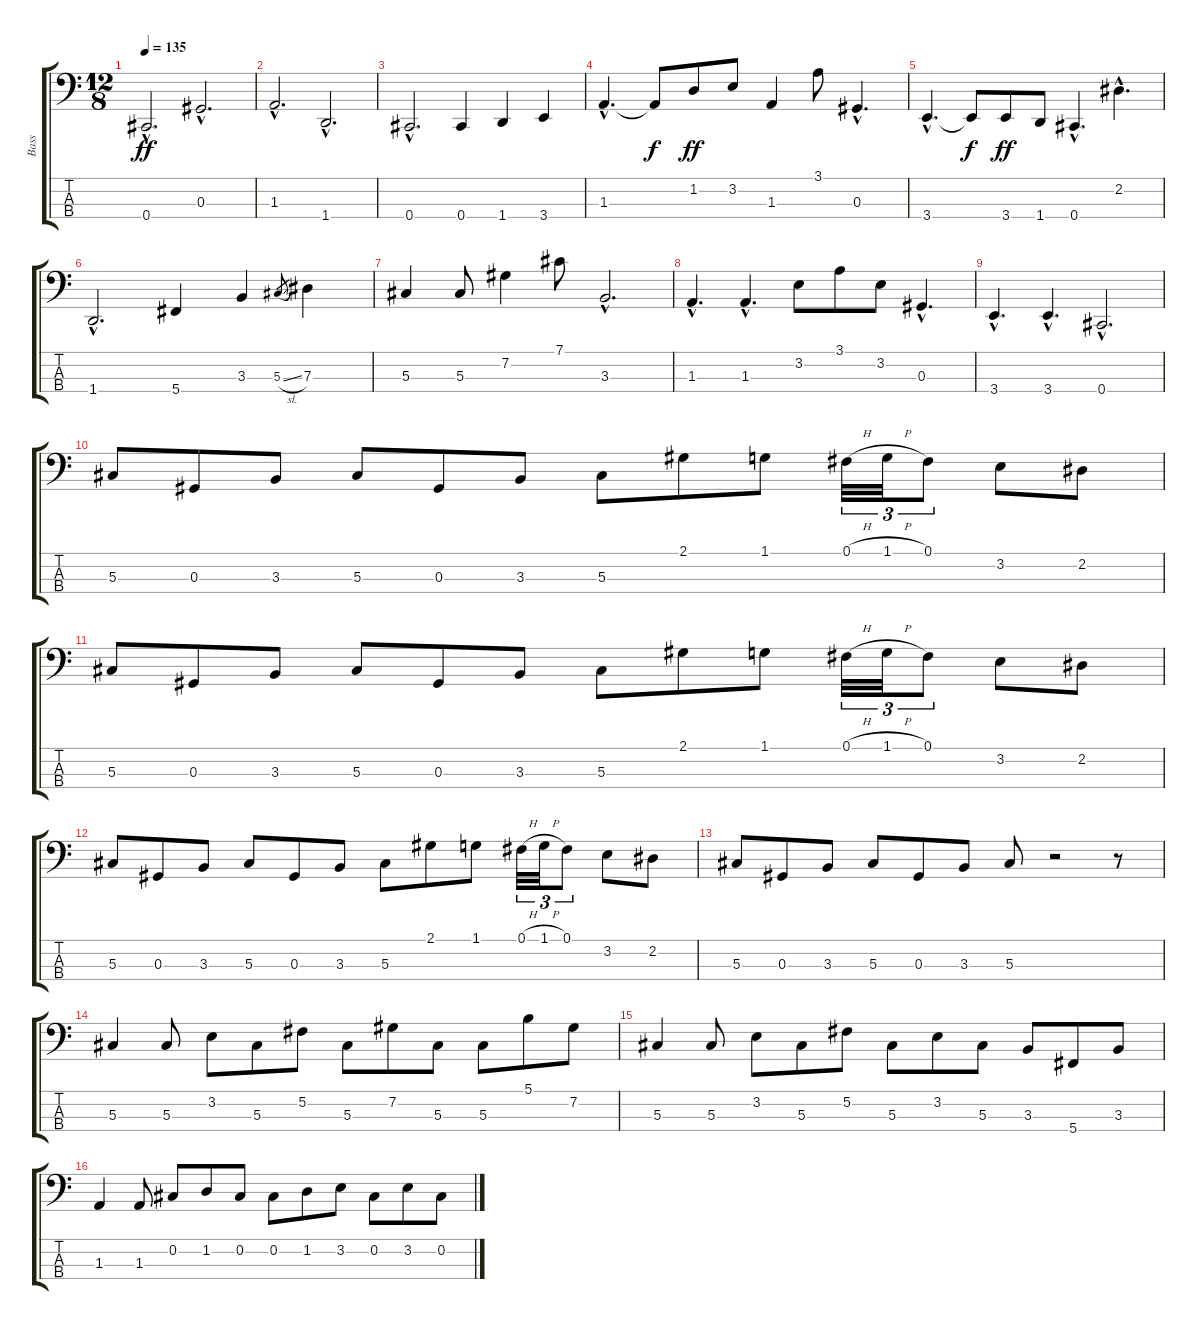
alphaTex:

\track ("Bass" "Bass") {instrument electricbasspick}
\staff {score tabs}
\tuning (Gb2 Db2 Ab1 Db1) {hide}
\ts (12 8)
\tempo 135
\clef f4
\ks c
0.4{hac}.2{d dy ff} 0.3{hac}.2{d} |
1.3{hac}.2{d} 1.4{hac}.2{d} |
0.4{hac}.2{d} 0.4.4 1.4.4 3.4.4 |
1.3{hac}.4{d} 1.3{t}.8{dy f} 1.2.8{dy ff} 3.2.8 1.3.4 3.1.8 0.3{hac}.4{d} |
3.4{hac}.4{d} 3.4{t}.8{dy f} 3.4.8{dy ff} 1.4.8 0.4{hac}.4{d} 2.2{hac}.4{d} |
1.4{hac}.2{d} 5.4.4 3.3.4 5.3{sl}.8{gr} 7.3.4 |
5.3.4 5.3.8 7.2.4 7.1.8 3.3{hac}.2{d} |
1.3{hac}.4{d} 1.3{hac}.4{d} 3.2.8 3.1.8 3.2.8 0.3{hac}.4{d} |
3.4{hac}.4{d} 3.4{hac}.4{d} 0.4{hac}.2{d} |
5.3.8 0.3.8 3.3.8 5.3.8 0.3.8 3.3.8 5.3.8 2.1.8 1.1.8 0.1{h}.32{tu (3 2)} 1.1{h}.32{tu (3 2)} 0.1.8{tu (3 2)} 3.2.8 2.2.8 |
5.3.8 0.3.8 3.3.8 5.3.8 0.3.8 3.3.8 5.3.8 2.1.8 1.1.8 0.1{h}.32{tu (3 2)} 1.1{h}.32{tu (3 2)} 0.1.8{tu (3 2)} 3.2.8 2.2.8 |
5.3.8 0.3.8 3.3.8 5.3.8 0.3.8 3.3.8 5.3.8 2.1.8 1.1.8 0.1{h}.32{tu (3 2)} 1.1{h}.32{tu (3 2)} 0.1.8{tu (3 2)} 3.2.8 2.2.8 |
5.3.8 0.3.8 3.3.8 5.3.8 0.3.8 3.3.8 5.3.8 r.2 r.8 |
5.3.4 5.3.8 3.2.8 5.3.8 5.2.8 5.3.8 7.2.8 5.3.8 5.3.8 5.1.8 7.2.8 |
5.3.4 5.3.8 3.2.8 5.3.8 5.2.8 5.3.8 3.2.8 5.3.8 3.3.8 5.4.8 3.3.8 |
1.3.4 1.3.8 0.2.8 1.2.8 0.2.8 0.2.8 1.2.8 3.2.8 0.2.8 3.2.8 0.2.8
